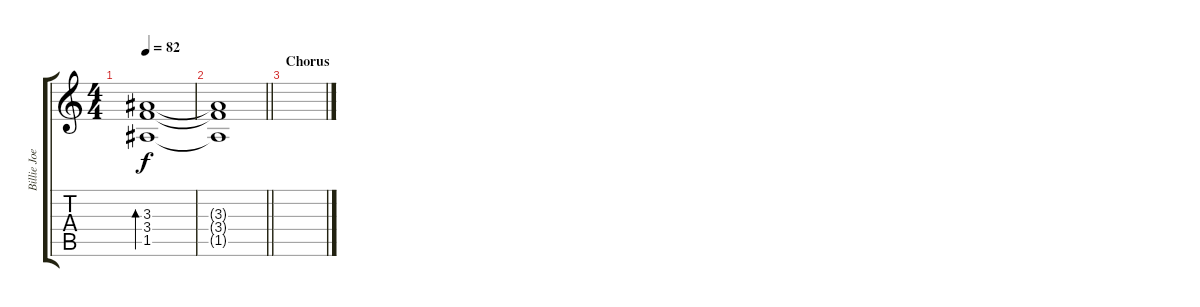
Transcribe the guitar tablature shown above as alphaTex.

\track ("Billie Joe acoustic guitar" "Billie Joe") {instrument acousticguitarsteel}
\staff {score tabs}
\tuning (E4 B3 G3 D3 A2 E2) {hide}
\ts (4 4)
\tempo 82
\clef g2
\ks c
(3.3 3.4 1.5).1{bd 30 dy f} |
\barLineRight lightlight
(3.3{t} 3.4{t} 1.5{t}).1 |
\section ("" "Chorus")
